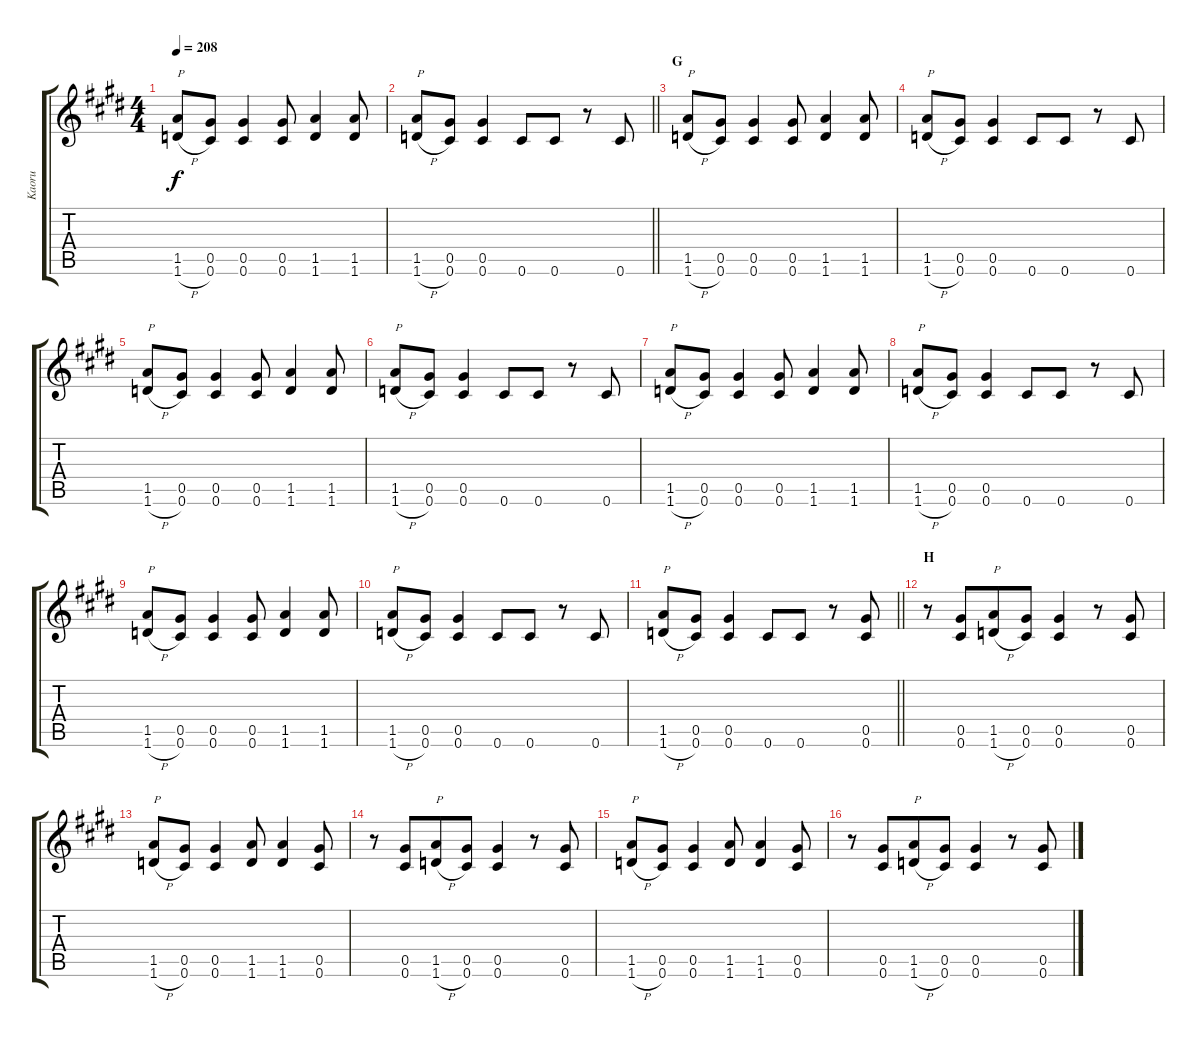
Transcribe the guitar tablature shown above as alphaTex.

\track ("Kaoru" "Kaoru") {instrument overdrivenguitar}
\staff {score tabs}
\tuning (Eb4 Bb3 Gb3 Db3 Ab2 Db2) {hide}
\ts (4 4)
\tempo 208
\clef g2
\ks c#minor
(1.5 1.6{h}).8{ot 8vb txt "P" dy f} (0.5 0.6).8{ot 8vb} (0.5 0.6).4{ot 8vb} (0.5 0.6).8{ot 8vb} (1.5 1.6).4{ot 8vb} (1.5 1.6).8{ot 8vb} |
\barLineRight lightlight
(1.5 1.6{h}).8{ot 8vb txt "P"} (0.5 0.6).8{ot 8vb} (0.5 0.6).4{ot 8vb} 0.6.8{ot 8vb} 0.6.8{ot 8vb} r.8{ot 8vb} 0.6.8{ot 8vb} |
\section ("" "G")
(1.5 1.6{h}).8{ot 8vb txt "P"} (0.5 0.6).8{ot 8vb} (0.5 0.6).4{ot 8vb} (0.5 0.6).8{ot 8vb} (1.5 1.6).4{ot 8vb} (1.5 1.6).8{ot 8vb} |
(1.5 1.6{h}).8{ot 8vb txt "P"} (0.5 0.6).8{ot 8vb} (0.5 0.6).4{ot 8vb} 0.6.8{ot 8vb} 0.6.8{ot 8vb} r.8{ot 8vb} 0.6.8{ot 8vb} |
(1.5 1.6{h}).8{ot 8vb txt "P"} (0.5 0.6).8{ot 8vb} (0.5 0.6).4{ot 8vb} (0.5 0.6).8{ot 8vb} (1.5 1.6).4{ot 8vb} (1.5 1.6).8{ot 8vb} |
(1.5 1.6{h}).8{ot 8vb txt "P"} (0.5 0.6).8{ot 8vb} (0.5 0.6).4{ot 8vb} 0.6.8{ot 8vb} 0.6.8{ot 8vb} r.8{ot 8vb} 0.6.8{ot 8vb} |
(1.5 1.6{h}).8{ot 8vb txt "P"} (0.5 0.6).8{ot 8vb} (0.5 0.6).4{ot 8vb} (0.5 0.6).8{ot 8vb} (1.5 1.6).4{ot 8vb} (1.5 1.6).8{ot 8vb} |
(1.5 1.6{h}).8{ot 8vb txt "P"} (0.5 0.6).8{ot 8vb} (0.5 0.6).4{ot 8vb} 0.6.8{ot 8vb} 0.6.8{ot 8vb} r.8{ot 8vb} 0.6.8{ot 8vb} |
(1.5 1.6{h}).8{ot 8vb txt "P"} (0.5 0.6).8{ot 8vb} (0.5 0.6).4{ot 8vb} (0.5 0.6).8{ot 8vb} (1.5 1.6).4{ot 8vb} (1.5 1.6).8{ot 8vb} |
(1.5 1.6{h}).8{ot 8vb txt "P"} (0.5 0.6).8{ot 8vb} (0.5 0.6).4{ot 8vb} 0.6.8{ot 8vb} 0.6.8{ot 8vb} r.8{ot 8vb} 0.6.8{ot 8vb} |
\barLineRight lightlight
(1.5 1.6{h}).8{ot 8vb txt "P"} (0.5 0.6).8{ot 8vb} (0.5 0.6).4{ot 8vb} 0.6.8{ot 8vb} 0.6.8{ot 8vb} r.8{ot 8vb} (0.5 0.6).8{ot 8vb} |
\section ("" "H")
r.8{ot 8vb} (0.5 0.6).8{ot 8vb beam merge} (1.5 1.6{h}).8{ot 8vb txt "P"} (0.5 0.6).8{ot 8vb} (0.5 0.6).4{ot 8vb} r.8{ot 8vb} (0.5 0.6).8{ot 8vb} |
(1.5 1.6{h}).8{ot 8vb txt "P"} (0.5 0.6).8{ot 8vb} (0.5 0.6).4{ot 8vb} (1.5 1.6).8{ot 8vb} (1.5 1.6).4{ot 8vb} (0.5 0.6).8{ot 8vb} |
r.8{ot 8vb} (0.5 0.6).8{ot 8vb beam merge} (1.5 1.6{h}).8{ot 8vb txt "P"} (0.5 0.6).8{ot 8vb} (0.5 0.6).4{ot 8vb} r.8{ot 8vb} (0.5 0.6).8{ot 8vb} |
(1.5 1.6{h}).8{ot 8vb txt "P"} (0.5 0.6).8{ot 8vb} (0.5 0.6).4{ot 8vb} (1.5 1.6).8{ot 8vb} (1.5 1.6).4{ot 8vb} (0.5 0.6).8{ot 8vb} |
r.8{ot 8vb} (0.5 0.6).8{ot 8vb beam merge} (1.5 1.6{h}).8{ot 8vb txt "P"} (0.5 0.6).8{ot 8vb} (0.5 0.6).4{ot 8vb} r.8{ot 8vb} (0.5 0.6).8{ot 8vb}
